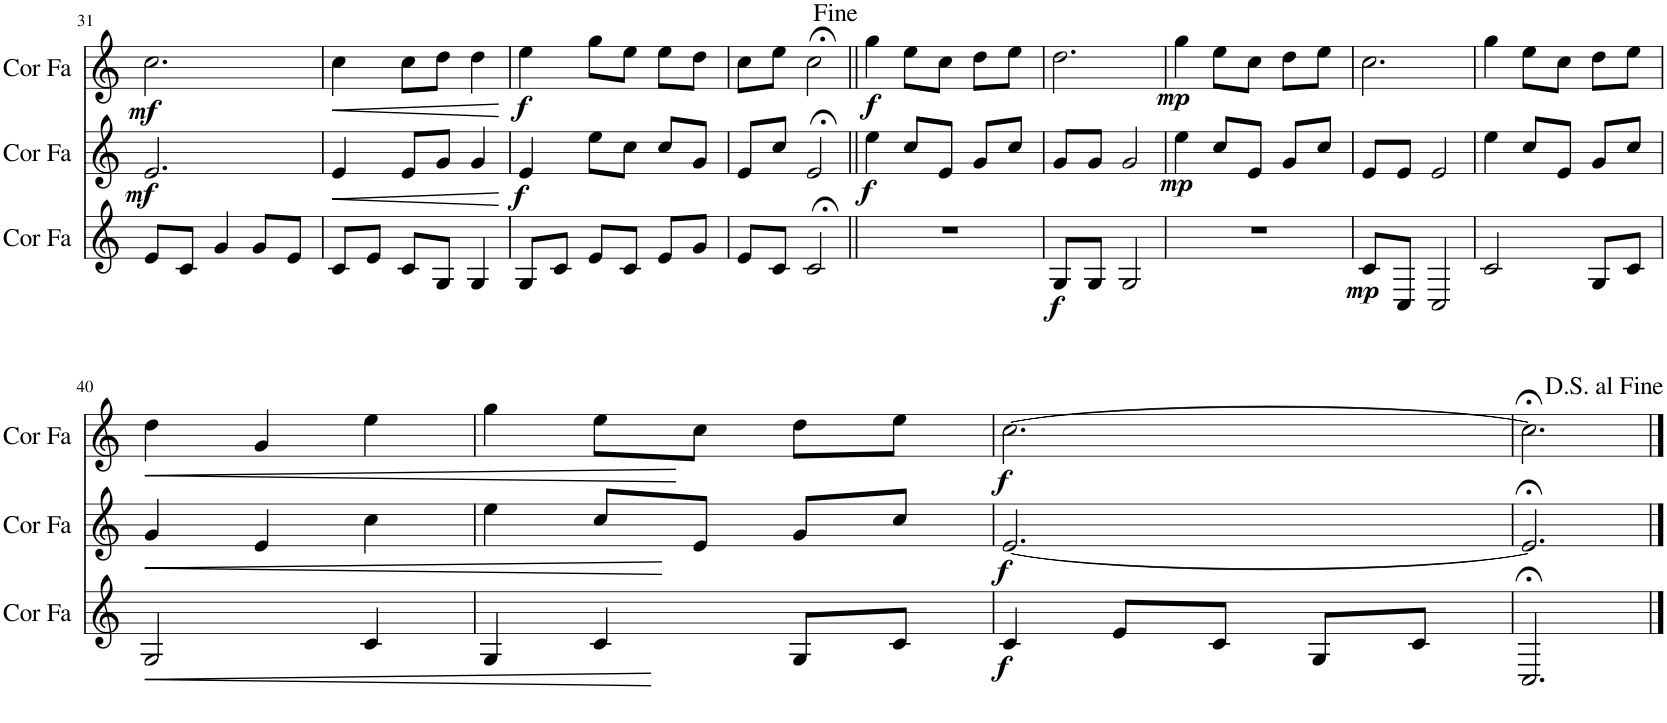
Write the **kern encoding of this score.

**kern	**dynam	**kern	**dynam	**kern	**dynam
*part3	*part3	*part2	*part2	*part1	*part1
*staff3	*staff3	*staff2	*staff2	*staff1	*staff1
*I"Cor en Fa	*	*I"Cor en Fa	*	*I"Cor en Fa	*
*I'Cor Fa	*	*I'Cor Fa	*	*I'Cor Fa	*
!!LO:PB:g=z
*clefG2	*	*clefG2	*	*clefG2	*
*Trd4c7	*	*Trd4c7	*	*Trd4c7	*
*k[]	*	*k[]	*	*k[]	*
*M3/4	*	*M3/4	*	*M3/4	*
=31	=31	=31	=31	=31	=31
!	!	!	!LO:DY:b	!	!LO:DY:b
8e/L	.	2.e/	mf	2.cc\	mf
8c/J	.	.	.	.	.
4g/	.	.	.	.	.
8g/L	.	.	.	.	.
8e/J	.	.	.	.	.
=32	=32	=32	=32	=32	=32
!	!	!	!LO:HP:b	!	!LO:HP:b
8c/L	.	4e/	<	4cc\	<
8e/J	.	.	.	.	.
8c/L	.	8e/L	.	8cc\L	.
8G/J	.	8g/J	.	8dd\J	.
4G/	.	4g/	.	4dd\	.
.	.	.	[	.	[
=33	=33	=33	=33	=33	=33
!	!	!	!LO:DY:b	!	!LO:DY:b
8G/L	.	4e/	f	4ee\	f
8c/J	.	.	.	.	.
8e/L	.	8ee\L	.	8gg\L	.
8c/J	.	8cc\J	.	8ee\J	.
8e/L	.	8cc/L	.	8ee\L	.
8g/J	.	8g/J	.	8dd\J	.
=34	=34	=34	=34	=34	=34
8e/L	.	8e/L	.	8cc\L	.
8c/J	.	8cc/J	.	8ee\J	.
2c;</	.	2e;</	.	2cc;<\	.
=35||	=35||	=35||	=35||	=35||	=35||
!	!	!	!LO:DY:b	!	!LO:DY:b
2.r	.	4ee\	f	4gg\	f
.	.	8cc/L	.	8ee\L	.
.	.	8e/J	.	8cc\J	.
.	.	8g/L	.	8dd\L	.
.	.	8cc/J	.	8ee\J	.
=36	=36	=36	=36	=36	=36
!	!LO:DY:b	!	!	!	!
8G/L	f	8g/L	.	2.dd\	.
8G/J	.	8g/J	.	.	.
2G/	.	2g/	.	.	.
=37	=37	=37	=37	=37	=37
!	!	!	!LO:DY:b	!	!LO:DY:b
2.r	.	4ee\	mp	4gg\	mp
.	.	8cc/L	.	8ee\L	.
.	.	8e/J	.	8cc\J	.
.	.	8g/L	.	8dd\L	.
.	.	8cc/J	.	8ee\J	.
=38	=38	=38	=38	=38	=38
!	!LO:DY:b	!	!	!	!
8c/L	mp	8e/L	.	2.cc\	.
8C/J	.	8e/J	.	.	.
2C/	.	2e/	.	.	.
=39	=39	=39	=39	=39	=39
2c/	.	4ee\	.	4gg\	.
.	.	8cc/L	.	8ee\L	.
.	.	8e/J	.	8cc\J	.
8G/L	.	8g/L	.	8dd\L	.
8c/J	.	8cc/J	.	8ee\J	.
!!LO:LB:g=z
=40	=40	=40	=40	=40	=40
!	!LO:HP:b	!	!LO:HP:b	!	!LO:HP:b
2G/	<	4g/	<	4dd\	<
.	.	4e/	.	4g/	.
4c/	.	4cc\	.	4ee\	.
.	[	.	[	.	[
=41	=41	=41	=41	=41	=41
4G/	.	4ee\	.	4gg\	.
4c/	.	8cc/L	.	8ee\L	.
.	.	8e/J	.	8cc\J	.
8G/L	.	8g/L	.	8dd\L	.
8c/J	.	8cc/J	.	8ee\J	.
=42	=42	=42	=42	=42	=42
!	!LO:DY:b	!	!LO:DY:b	!	!LO:DY:b
4c/	f	[2.e/	f	[2.cc\	f
8e/L	.	.	.	.	.
8c/J	.	.	.	.	.
8G/L	.	.	.	.	.
8c/J	.	.	.	.	.
=43	=43	=43	=43	=43	=43
2.C;</	.	2.e;</]	.	2.cc;<\]	.
==	==	==	==	==	==
*-	*-	*-	*-	*-	*-
